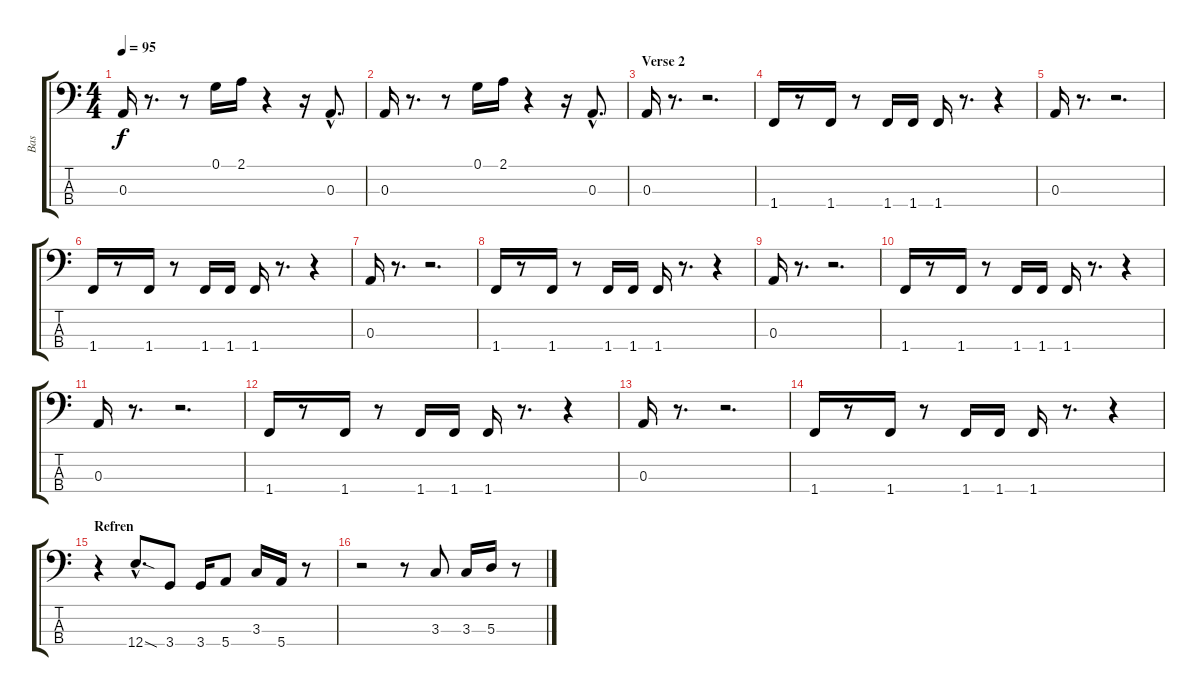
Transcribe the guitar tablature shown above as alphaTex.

\track ("Bas" "Bas") {instrument fretlessbass}
\staff {score tabs}
\tuning (G2 D2 A1 E1) {hide}
\ts (4 4)
\tempo 95
\clef f4
\ks c
0.3.16{dy f} r.8{d} r.8 0.1.16 2.1.16 r.4 r.16 0.3{hac}.8{d} |
0.3.16 r.8{d} r.8 0.1.16 2.1.16 r.4 r.16 0.3{hac}.8{d} |
\section ("" "Verse 2")
0.3.16 r.8{d} r.2{d} |
1.4.16 r.8 1.4.16 r.8 1.4.16 1.4.16 1.4.16 r.8{d} r.4 |
0.3.16 r.8{d} r.2{d} |
1.4.16 r.8 1.4.16 r.8 1.4.16 1.4.16 1.4.16 r.8{d} r.4 |
0.3.16 r.8{d} r.2{d} |
1.4.16 r.8 1.4.16 r.8 1.4.16 1.4.16 1.4.16 r.8{d} r.4 |
0.3.16 r.8{d} r.2{d} |
1.4.16 r.8 1.4.16 r.8 1.4.16 1.4.16 1.4.16 r.8{d} r.4 |
0.3.16 r.8{d} r.2{d} |
1.4.16 r.8 1.4.16 r.8 1.4.16 1.4.16 1.4.16 r.8{d} r.4 |
0.3.16 r.8{d} r.2{d} |
1.4.16 r.8 1.4.16 r.8 1.4.16 1.4.16 1.4.16 r.8{d} r.4 |
\section ("" "Refren")
r.4 12.4{sod hac}.8{d} 3.4.8 3.4.16 5.4.8 3.3.16 5.4.16 r.8 |
r.2 r.8 3.3.8 3.3.16 5.3.16 r.8
